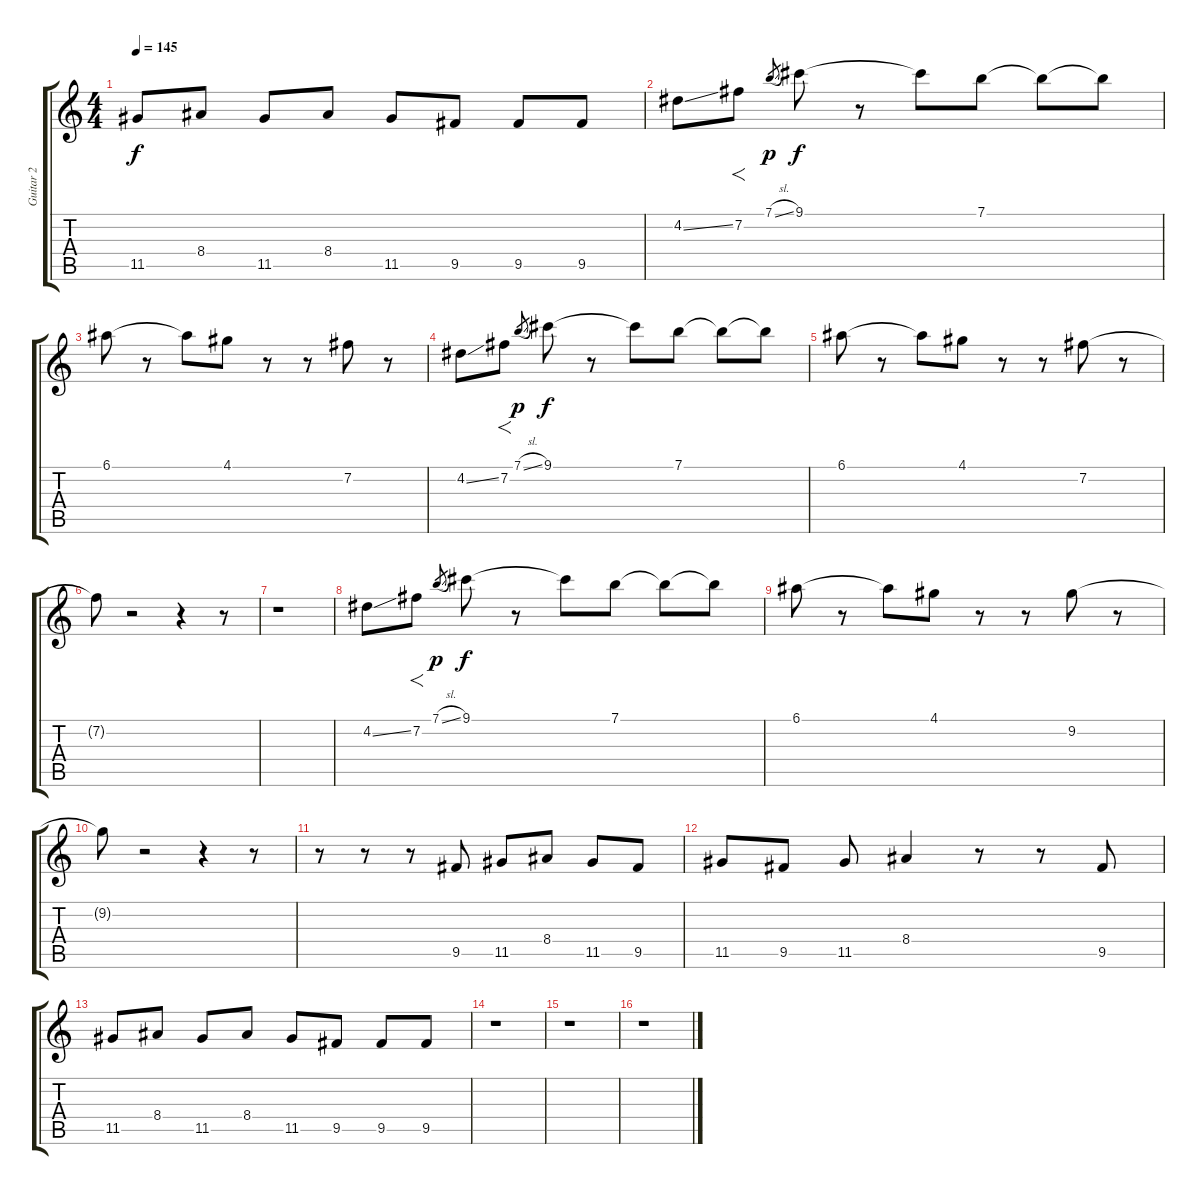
\track ("Guitar 2" "Guitar 2") {instrument electricguitarclean}
\staff {score tabs}
\tuning (E4 B3 G3 D3 A2 E2) {hide}
\ts (4 4)
\tempo 145
\clef g2
\ks c
11.5.8{dy f} 8.4.8 11.5.8 8.4.8 11.5.8 9.5.8 9.5.8 9.5.8 |
4.2{ss}.8 7.2.8{f} 7.1{sl}.8{gr dy p} 9.1.8{dy f} r.8 9.1{t}.8 7.1.8 7.1{t}.8 7.1{t}.8 |
6.1.8 r.8 6.1{t}.8 4.1.8 r.8 r.8 7.2.8 r.8 |
4.2{ss}.8 7.2.8{f} 7.1{sl}.8{gr dy p} 9.1.8{dy f} r.8 9.1{t}.8 7.1.8 7.1{t}.8 7.1{t}.8 |
6.1.8 r.8 6.1{t}.8 4.1.8 r.8 r.8 7.2.8 r.8 |
7.2{t}.8 r.2 r.4 r.8 |
r.1 |
4.2{ss}.8 7.2.8{f} 7.1{sl}.8{gr dy p} 9.1.8{dy f} r.8 9.1{t}.8 7.1.8 7.1{t}.8 7.1{t}.8 |
6.1.8 r.8 6.1{t}.8 4.1.8 r.8 r.8 9.2.8 r.8 |
9.2{t}.8 r.2 r.4 r.8 |
r.8 r.8 r.8 9.5.8 11.5.8 8.4.8 11.5.8 9.5.8 |
11.5.8 9.5.8 11.5.8 8.4.4 r.8 r.8 9.5.8 |
11.5.8 8.4.8 11.5.8 8.4.8 11.5.8 9.5.8 9.5.8 9.5.8 |
r.1 |
r.1 |
r.1
